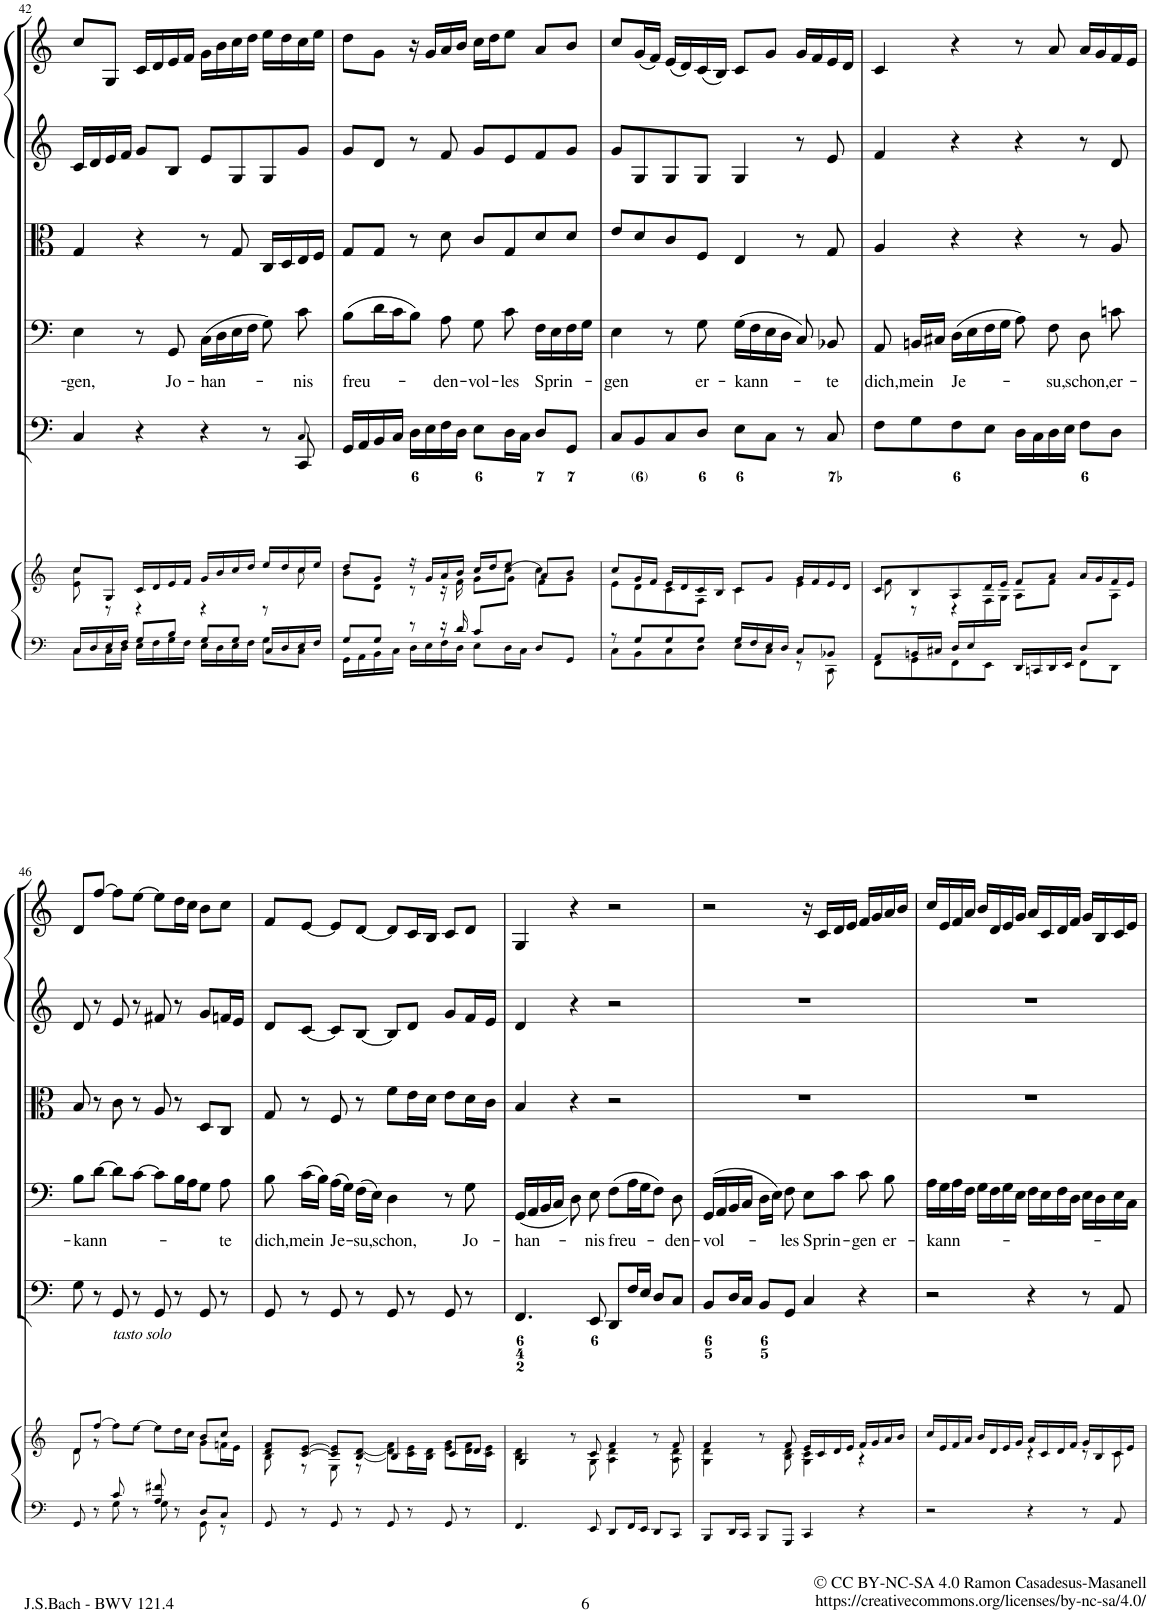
**kern	**kern	**kern	**kern	**text	**kern	**kern	**kern
*part6	*part6	*part5	*part4	*part4	*part3	*part2	*part1
*staff7	*staff6	*staff5	*staff4	*staff4	*staff3	*staff2	*staff1
*I"Piano reduction	*	*I"Continuo	*I"Basso	*	*I"Viola	*I"Violino II	*I"Violino I
*I'Pno	*	*	*	*	*I'Vla	*I'Vln	*I'Vln
!!LO:PB:g=z
*clefF4	*clefG2	*clefF4	*clefF4	*	*clefC3	*clefG2	*clefG2
*k[]	*k[]	*k[]	*k[]	*	*k[]	*k[]	*k[]
*M4/4	*M4/4	*M4/4	*M4/4	*	*M4/4	*M4/4	*M4/4
*met(c)	*met(c)	*met(c)	*met(c)	*	*met(c)	*met(c)	*met(c)
=42	=42	=42	=42	=42	=42	=42	=42
*^	*^	*^	*	*	*	*	*
!	!	!	!	!	!	!	!LO:LY:b	!	!	!
16C/LL	8C\L	8cc/L	8e\ 8cc\	4C/	2..ryy	4E\	-gen,	4G/	16c/LL	8cc/L
16D/	.	.	.	.	.	.	.	.	16d/	.
16E/	16C\L	8G/J	8r	.	.	.	.	.	16e/	8G/J
16F/JJ	16D\JJ	.	.	.	.	.	.	.	16f/JJ	.
8G/L	16E\LL	16c/LL	4r	4r	.	8r	.	4r	8g/L	16c/LL
.	16F\	16d/	.	.	.	.	.	.	.	16d/
!	!	!	!	!	!	!	!LO:LY:b	!	!	!
8B/J	16G\	16e/	.	.	.	8GG/	Jo-	.	8B/J	16e/
.	16F\JJ	16f/JJ	.	.	.	.	.	.	.	16f/JJ
!	!	!	!	!	!	!	!LO:LY:b	!	!	!
8G/L	16E\LL	16g/LL	4r	4r	.	(16C\LL	-han-	8r	8e/L	16g\LL
.	16D\	16b/	.	.	.	16D\	.	.	.	16b\
8G/J	16E\	16cc/	.	.	.	16E\	.	8G/	8G/	16cc\
.	16F\JJ	16dd/JJ	.	.	.	16F\JJ	.	.	.	16dd\JJ
16C/LL	8G\L	16ee/LL	8r	8r	.	8G\)	.	16C/LL	8G/	16ee\LL
16D/	.	16dd/	.	.	.	.	.	16D/	.	16dd\
!	!	!	!	!	!	!	!LO:LY:b	!	!	!
16E/	8C\J	16cc/	8cc\	8CC/	8C!/	8c\	-nis	16E/	8g/J	16cc\
16F/JJ	.	16ee/JJ	.	.	.	.	.	16F/JJ	.	16ee\JJ
*	*	*	*	*v	*v	*	*	*	*	*
=43	=43	=43	=43	=43	=43	=43	=43	=43	=43
*	*	*	*^	*	*	*	*	*	*
!	!	!	!	!	!	!	!LO:LY:b	!	!	!
8G/L	16GG\LL	8dd/L	8b\L	8ryy	16GG/LL	(8B\L	freu-	8G/L	8g/L	8dd\L
.	16AA\	.	.	.	16AA/	.	.	.	.	.
*	*	*	*v	*v	*	*	*	*	*	*
8G/J	16BB\	8g/J	8d\J	16BB/	16d\L	.	8G/J	8d/J	8g\J
.	16C\JJ	.	.	16C/JJ	16c\J	.	.	.	.
8r	16D\LL	16r	8r	16D\LL	8B\J)	.	8r	8r	16r
.	16E\	16g/LL	.	16E\	.	.	.	.	16g/LL
!	!	!	!	!	!	!LO:LY:b	!	!	!
16r	16F\	16a/	16r	16F\	8A\	-den-	8d\	8f/	16a/
16d/	16D\JJ	16b/JJ	16f\	16D\JJ	.	.	.	.	16b/JJ
!	!	!	!	!	!	!LO:LY:b	!	!	!
8c/L	8E\L	16cc/LL	8g\L	8E\L	8G\	-vol-	8c/L	8g/L	16cc\LL
.	.	16dd/J	.	.	.	.	.	.	16dd\J
*	*	*	*^	*	*	*	*	*	*
!	!	!	!	!	!	!	!LO:LY:b	!	!	!
4.ryy	16D\L	8ee/J	[>8cc\J	8g\J	16D\L	8c\	-les	8G/	8e/	8ee\J
.	16C\JJ	.	.	.	16C\JJ	.	.	.	.	.
!	!	!	!	!	!	!	!LO:LY:b	!	!	!
.	8D/L	8a/L	8f\L	4cc\]	8D/L	16F\LL	Sprin-	8d/	8f/	8a/L
.	.	.	.	.	.	16E\	.	.	.	.
.	8GG/J	8b/J	8g\J	.	8GG/J	16F\	.	8d/J	8g/J	8b/J
.	.	.	.	.	.	16G\JJ	.	.	.	.
*	*	*	*v	*v	*	*	*	*	*	*
=44	=44	=44	=44	=44	=44	=44	=44	=44	=44
!	!	!	!	!	!	!LO:LY:b	!	!	!
8r	8C\L	8cc/L	8e\L	8C/L	4E\	-gen	8e/L	8g/L	8cc/L
8G/L	8BB\	16g/L	8d\	8BB/	.	.	8d/	8G/	(16g/L
.	.	16f/JJ	.	.	.	.	.	.	16f/JJ)
8G/	8C\	16e/LL	8c\	8C/	8r	.	8c/	8G/	(16e/LL
.	.	16d/	.	.	.	.	.	.	16d/)
!	!	!	!	!	!	!LO:LY:b	!	!	!
8G/J	8D\J	16c/	8F\J	8D/J	8G\	er-	8F/J	8G/J	(16c/
.	.	16B/JJ	.	.	.	.	.	.	16B/JJ)
!	!	!	!	!	!	!LO:LY:b	!	!	!
16G/LL	8E\L	8c/L	4c\	8E\L	(16G\LL	-kann-	4E/	4G/	8c/L
16F/	.	.	.	.	16F\	.	.	.	.
16E/	8C\J	8g/J	.	8C\J	16E\	.	.	.	8g/J
16D/JJ	.	.	.	.	16D\JJ	.	.	.	.
8C/L	8r	16g/LL	4e\	8r	8C/)	.	8r	8r	16g/LL
.	.	16f/	.	.	.	.	.	.	16f/
!	!	!	!	!	!	!LO:LY:b	!	!	!
8BB-X/J	8CC\	16e/	.	8C/	8BB-X/	-te	8G/	8e/	16e/
.	.	16d/JJ	.	.	.	.	.	.	16d/JJ
=45	=45	=45	=45	=45	=45	=45	=45	=45	=45
*	*^	*	*^	*	*	*	*	*	*
!	!	!	!	!	!	!	!	!LO:LY:b	!	!	!
2.ryy	8AA/L	8FF\L	8c/L	8f\	4.ryy	8F\L	8AA/	dich,	4A/	4f/	4c/
!	!	!	!	!	!	!	!	!LO:LY:b	!	!	!
.	16BBn/L	8GG\	8B/	8r	.	8G\	16BBn/LL	mein	.	.	.
.	16C#X/JJ	.	.	.	.	.	16C#X/JJ	.	.	.	.
!	!	!	!	!	!	!	!	!LO:LY:b	!	!	!
.	16D/LL	8FF\	8A/	4r	.	8F\	(16D\LL	Je-	4r	4r	4r
.	16E/	.	.	.	.	.	16E\	.	.	.	.
.	8ryy	8EE\J	16d/L	.	16F\	8E\J	16F\	.	.	.	.
.	.	.	16e/JJ	.	16G\JJ	.	16G\JJ	.	.	.	.
.	2ryy	16DD/LL	8f/L	8A\L	2ryy	16D\LL	8A\)	.	4r	4r	8r
.	.	16CCn/	.	.	.	16C\	.	.	.	.	.
!	!	!	!	!	!	!	!	!LO:LY:b	!	!	!
.	.	16DD/	8a/J	8f\J	.	16D\	8F\	-su,	.	.	8a/
.	.	16EE/JJ	.	.	.	16E\JJ	.	.	.	.	.
!	!	!	!	!	!	!	!	!LO:LY:b	!	!	!
8D/L	.	8FF\L	16a/LL	8ryy	.	8F\L	8D\	schon,	8r	8r	16a/LL
.	.	.	16g/	.	.	.	.	.	.	.	16g/
!	!	!	!	!	!	!	!	!LO:LY:b	!	!	!
8ryy	.	8DD\J	16f/	8A\J	.	8D\J	8cn\	er-	8A/	8d/	16f/
.	.	.	16e/JJ	.	.	.	.	.	.	.	16e/JJ
*	*v	*v	*	*	*	*	*	*	*	*	*
*	*	*	*v	*v	*	*	*	*	*	*
!!LO:LB:g=z
=46	=46	=46	=46	=46	=46	=46	=46	=46	=46
!	!	!	!	!	!	!LO:LY:b	!	!	!
8GG/	4ryy	8d/L	8d\	8G\	8B\L	-kann-	8B/	8d/	8d/L
8r	.	[8ff/J	8r	8r	[8d\J	.	8r	8r	[8ff/J
!	!	!	!	!LO:TX:b:i:t=tasto solo	!	!	!	!	!
8c/	8G\	8ff\L]	4ryy	8GG/	8d\L]	.	8c\	8e/	8ff\L]
8r	8ryy	[8ee\J	.	8r	[8c\J	.	8r	8r	[8ee\J
8A/ 8f#X/	8G\	8ee\L]	4ryy	8GG/	8c\L]	.	8A/	8f#X/	8ee\L]
8r	8ryy	16dd\L	.	8r	16B\L	.	8r	8r	16dd\L
.	.	16cc\JJ	.	.	16A\J	.	.	.	16cc\JJ
8D/L	8GG\	8b/L	8g\L	8GG/	8G\J	.	8D/L	8g/L	8b\L
!	!	!	!	!	!	!LO:LY:b	!	!	!
8C/J	8r	8cc/J	16fn\L	8r	8A\	-te	8C/J	16fn/L	8cc\J
.	.	.	16e\JJ	.	.	.	.	16e/JJ	.
*v	*v	*	*	*	*	*	*	*	*
=47	=47	=47	=47	=47	=47	=47	=47	=47
!	!	!	!	!	!LO:LY:b	!	!	!
8GG/	8d/ 8f/L	8B\	8GG/	8B\	dich,	8G/	8d/L	8f/L
!	!	!	!	!	!LO:LY:b	!	!	!
8r	[8c/ [8e/J	8r	8r	(16c\LL	mein	8r	[8c/J	[8e/J
.	.	.	.	16B\JJ)	.	.	.	.
!	!	!	!	!	!LO:LY:b	!	!	!
8GG/	8c/] 8e/]L	8E\	8GG/	(16A\LL	Je-	8F/	8c/L]	8e/L]
.	.	.	.	16G\JJ)	.	.	.	.
!	!	!	!	!	!LO:LY:b	!	!	!
8r	[<8B/ [<8d/J	8r	8r	(16F\LL	-su,	8r	[8B/J	[8d/J
.	.	.	.	16E\JJ)	.	.	.	.
!	!	!	!	!	!LO:LY:b	!	!	!
8GG/	4B/]	8d\] 8f\L	8GG/	4D\	schon,	8f\L	8B/L]	8d/L]
8r	.	16c\ 16e\L	8r	.	.	16e\L	8d/J	16c/L
.	.	16B\ 16d\JJ	.	.	.	16d\JJ	.	16B/JJ
8GG/	8c/L	8e\ 8g\L	8GG/	8r	.	8e\L	8g/L	8c/L
!	!	!	!	!	!LO:LY:b	!	!	!
8r	8d/J	16d\ 16f\L	8r	8G\	Jo-	16d\L	16f/L	8d/J
.	.	16c\ 16e\JJ	.	.	.	16c\JJ	16e/JJ	.
=48	=48	=48	=48	=48	=48	=48	=48	=48
!	!	!	!	!	!LO:LY:b	!	!	!
4.FF/	4G/	4B\ 4d\	4.FF/	(<16GG/LL	-han-	4B/	4d/	4G/
.	.	.	.	16AA/	.	.	.	.
.	.	.	.	16BB/	.	.	.	.
.	.	.	.	16C/JJ	.	.	.	.
.	8r	8ryy	.	8D\)	.	4r	4r	4r
!	!	!	!	!	!LO:LY:b	!	!	!
8EE/	8c/	8G\	8EE/	8E\	-nis	.	.	.
!	!	!	!	!	!LO:LY:b	!	!	!
8DD/L	4f/	4A\ 4d\	8DD/L	(8F\L	freu-	2r	2r	2r
16FF/L	.	.	16F/L	16A\L	.	.	.	.
16EE/JJ	.	.	16E/JJ	16G\J	.	.	.	.
8DD/L	8r	8ryy	8D/L	8F\J)	.	.	.	.
!	!	!	!	!	!LO:LY:b	!	!	!
8CC/J	8f/	8A\ 8d\	8C/J	8D\	-den-	.	.	.
=49	=49	=49	=49	=49	=49	=49	=49	=49
!	!	!	!	!	!LO:LY:b	!	!	!
8BBB/L	4f/	4G\ 4d\	8BB/L	(16GG/LL	-vol-	1r	1r	2r
.	.	.	.	16AA/	.	.	.	.
16DD/L	.	.	16D/L	16BB/	.	.	.	.
16CC/JJ	.	.	16C/JJ	16C/JJ	.	.	.	.
8BBB/L	8r	8ryy	8BB/L	16D\LL	.	.	.	.
.	.	.	.	16E\JJ)	.	.	.	.
!	!	!	!	!	!LO:LY:b	!	!	!
8GGG/J	8f/	8B\ 8d\	8GG/J	8F\	-les	.	.	.
!	!	!	!	!	!LO:LY:b	!	!	!
4CC/	16e/LL	4G\ 4c\	4C/	8E\L	Sprin-	.	.	16r
.	16c/	.	.	.	.	.	.	16c/LL
.	16d/	.	.	8c\J	.	.	.	16d/
.	16e/JJ	.	.	.	.	.	.	16e/JJ
!	!	!	!	!	!LO:LY:b	!	!	!
4r	16f/LL	4r	4r	8c\	-gen	.	.	16f/LL
.	16g/	.	.	.	.	.	.	16g/
!	!	!	!	!	!LO:LY:b	!	!	!
.	16a/	.	.	8B\	er-	.	.	16a/
.	16b/JJ	.	.	.	.	.	.	16b/JJ
=50	=50	=50	=50	=50	=50	=50	=50	=50
!	!	!	!	!	!LO:LY:b	!	!	!
2r	16cc/LL	2ryy	2r	16A\LL	-kann-	1r	1r	16cc/LL
.	16e/	.	.	16G\	.	.	.	16e/
.	16f/	.	.	16A\	.	.	.	16f/
.	16a/JJ	.	.	16F\JJ	.	.	.	16a/JJ
.	16b/LL	.	.	16G\LL	.	.	.	16b/LL
.	16d/	.	.	16F\	.	.	.	16d/
.	16e/	.	.	16G\	.	.	.	16e/
.	16g/JJ	.	.	16E\JJ	.	.	.	16g/JJ
4r	16a/LL	4r	4r	16F\LL	.	.	.	16a/LL
.	16c/	.	.	16E\	.	.	.	16c/
.	16d/	.	.	16F\	.	.	.	16d/
.	16f/JJ	.	.	16D\JJ	.	.	.	16f/JJ
8r	16g/LL	8r	8r	16E\LL	.	.	.	16g/LL
.	16B/	.	.	16D\	.	.	.	16B/
8AA/	16c/	8c\	8AA/	16E\	.	.	.	16c/
.	16e/JJ	.	.	16C\JJ	.	.	.	16e/JJ
*	*v	*v	*	*	*	*	*	*
=	=	=	=	=	=	=	=
*-	*-	*-	*-	*-	*-	*-	*-
